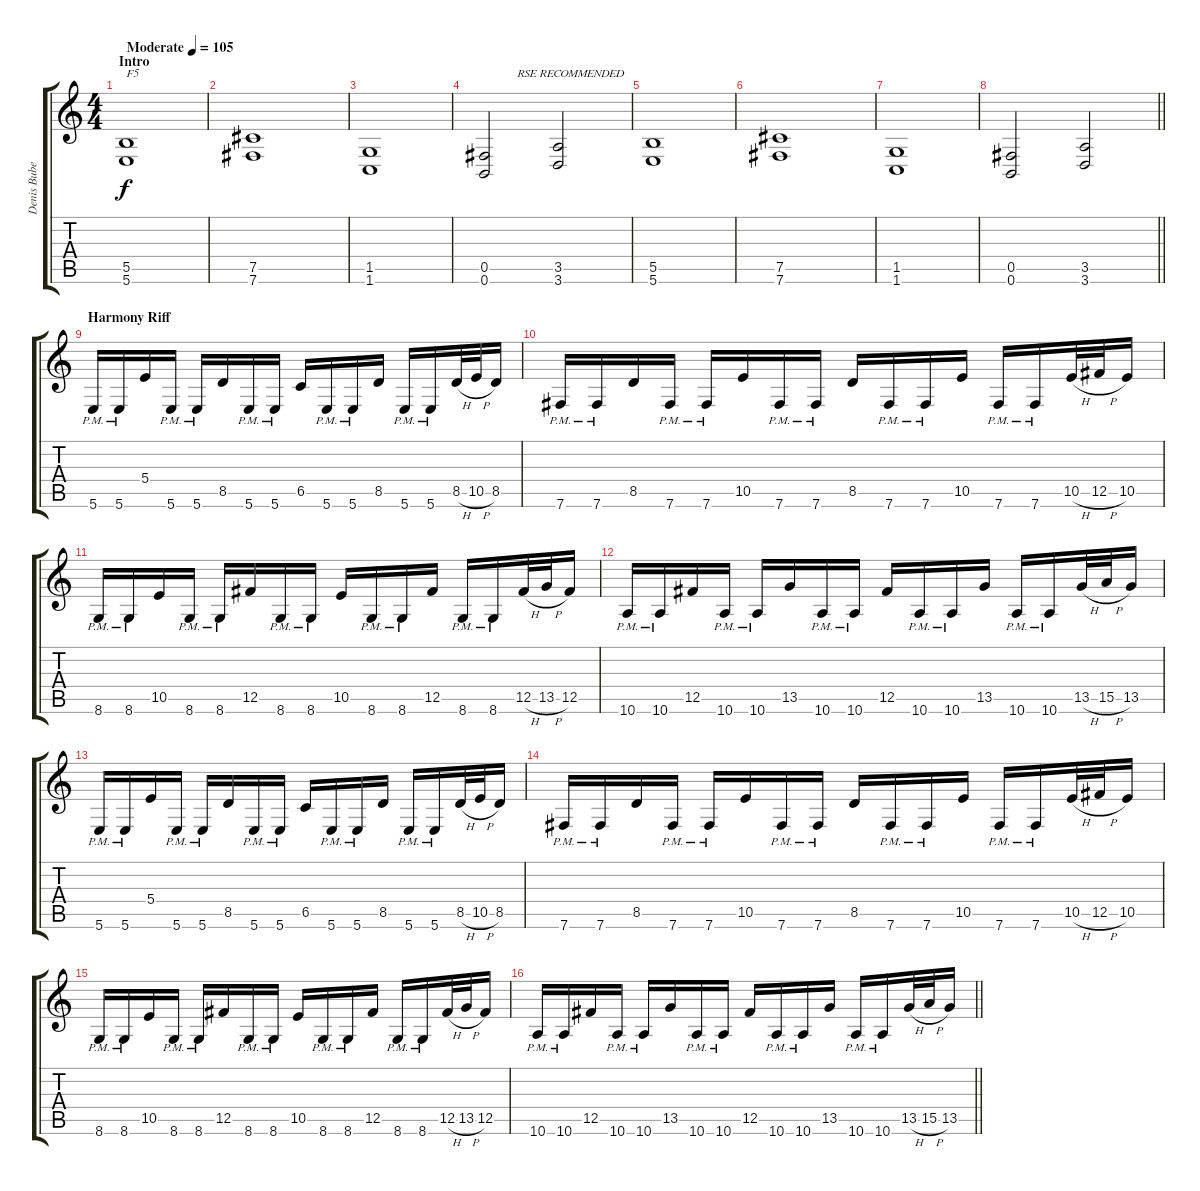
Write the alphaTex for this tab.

\track ("Denis Bubel " "Denis Bube") {instrument distortionguitar}
\staff {score tabs}
\tuning (Db4 Ab3 E3 B2 Gb2 B1) {hide}
\ts (4 4)
\section ("" "Intro")
\tempo (105 "Moderate")
\clef g2
\ks c
(5.5 5.6).1{txt "F5" dy f instrument distortionguitar} |
(7.5 7.6).1 |
(1.5 1.6).1 |
(0.5 0.6).2{txt "           RSE RECOMMENDED"} (3.5 3.6).2 |
(5.5 5.6).1 |
(7.5 7.6).1 |
(1.5 1.6).1 |
\barLineRight lightlight
(0.5 0.6).2 (3.5 3.6).2 |
\section ("" "Harmony Riff")
5.6{pm}.16 5.6{pm}.16 5.4.16 5.6{pm}.16 5.6{pm}.16 8.5.16 5.6{pm}.16 5.6{pm}.16 6.5.16 5.6{pm}.16 5.6{pm}.16 8.5.16 5.6{pm}.16 5.6{pm}.16 8.5{h}.32 10.5{h}.32 8.5.16 |
7.6{pm}.16 7.6{pm}.16 8.5.16 7.6{pm}.16 7.6{pm}.16 10.5.16 7.6{pm}.16 7.6{pm}.16 8.5.16 7.6{pm}.16 7.6{pm}.16 10.5.16 7.6{pm}.16 7.6{pm}.16 10.5{h}.32 12.5{h}.32 10.5.16 |
8.6{pm}.16 8.6{pm}.16 10.5.16 8.6{pm}.16 8.6{pm}.16 12.5.16 8.6{pm}.16 8.6{pm}.16 10.5.16 8.6{pm}.16 8.6{pm}.16 12.5.16 8.6{pm}.16 8.6{pm}.16 12.5{h}.32 13.5{h}.32 12.5.16 |
10.6{pm}.16 10.6{pm}.16 12.5.16 10.6{pm}.16 10.6{pm}.16 13.5.16 10.6{pm}.16 10.6{pm}.16 12.5.16 10.6{pm}.16 10.6{pm}.16 13.5.16 10.6{pm}.16 10.6{pm}.16 13.5{h}.32 15.5{h}.32 13.5.16 |
5.6{pm}.16 5.6{pm}.16 5.4.16 5.6{pm}.16 5.6{pm}.16 8.5.16 5.6{pm}.16 5.6{pm}.16 6.5.16 5.6{pm}.16 5.6{pm}.16 8.5.16 5.6{pm}.16 5.6{pm}.16 8.5{h}.32 10.5{h}.32 8.5.16 |
7.6{pm}.16 7.6{pm}.16 8.5.16 7.6{pm}.16 7.6{pm}.16 10.5.16 7.6{pm}.16 7.6{pm}.16 8.5.16 7.6{pm}.16 7.6{pm}.16 10.5.16 7.6{pm}.16 7.6{pm}.16 10.5{h}.32 12.5{h}.32 10.5.16 |
8.6{pm}.16 8.6{pm}.16 10.5.16 8.6{pm}.16 8.6{pm}.16 12.5.16 8.6{pm}.16 8.6{pm}.16 10.5.16 8.6{pm}.16 8.6{pm}.16 12.5.16 8.6{pm}.16 8.6{pm}.16 12.5{h}.32 13.5{h}.32 12.5.16 |
\barLineRight lightlight
10.6{pm}.16 10.6{pm}.16 12.5.16 10.6{pm}.16 10.6{pm}.16 13.5.16 10.6{pm}.16 10.6{pm}.16 12.5.16 10.6{pm}.16 10.6{pm}.16 13.5.16 10.6{pm}.16 10.6{pm}.16 13.5{h}.32 15.5{h}.32 13.5.16
